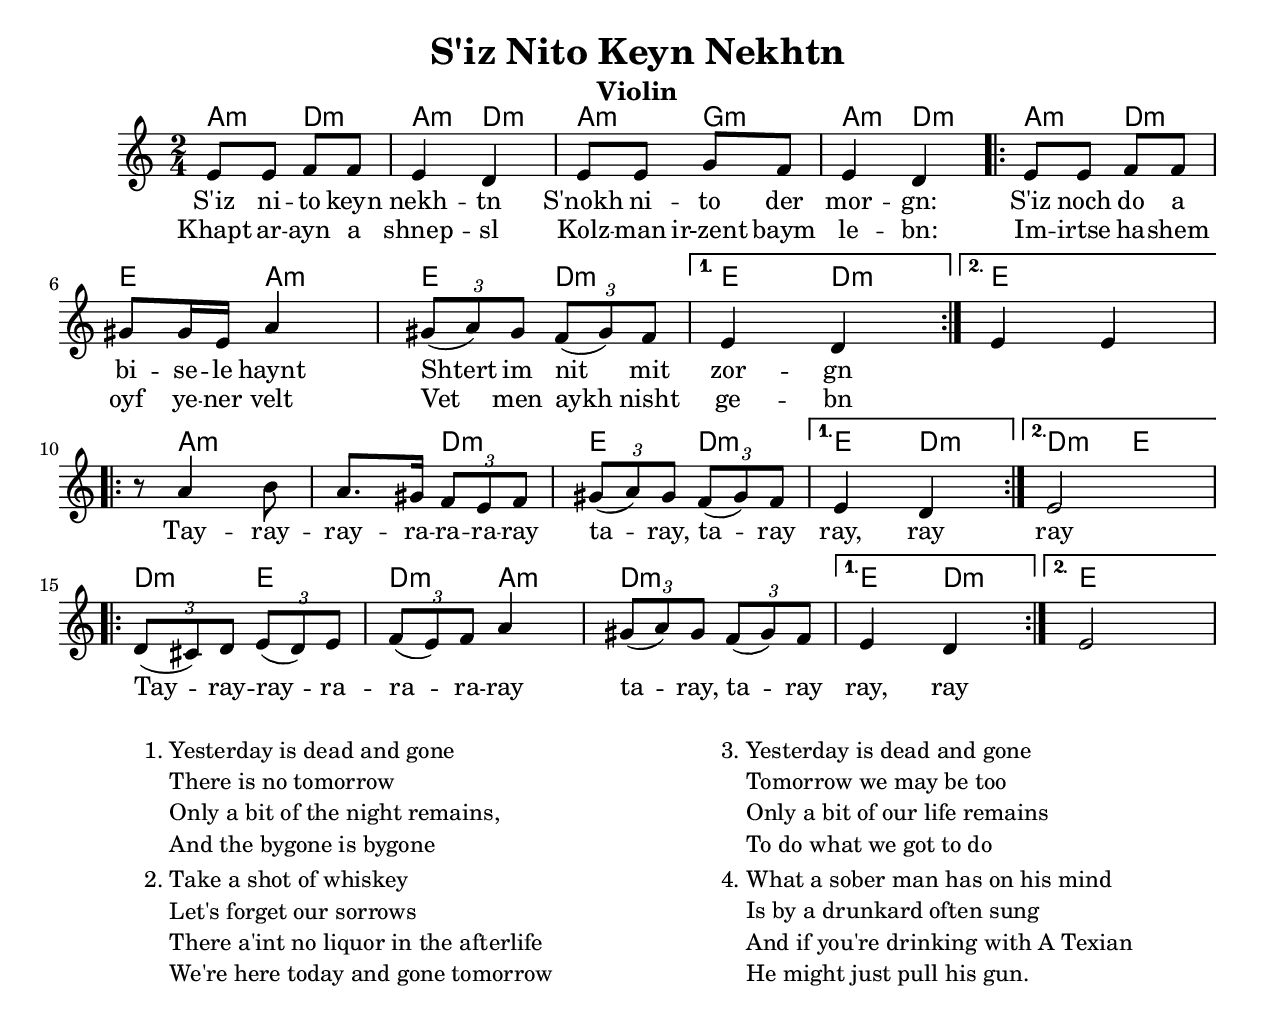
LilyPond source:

\version "2.18.0"
\include "english.ly"
%\pointAndClickOff
\paper{
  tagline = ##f
  print-all-headers = ##t
  #(set-paper-size "letter")
}
date = #(strftime "%d-%m-%Y" (localtime (current-time)))

%\markup{ \italic{ " Updated " \date  }  }

%\markup{ Got something to say? }

global = {
  \clef treble
  \key a \minor
  \time 2/4
  \set Score.markFormatter = #format-mark-box-alphabet
}

%#################################### Melody ########################
melody = \relative c' {
  \global
  %\partial 16*3 a16 d f   %lead in notes
  e8 e f f
  e4 d
  e8 e g f
  e4 d
  \repeat volta 2{
    %\mark \default
    e8 e f f
    gs8 gs16 e a4
    \tuplet 3/2 {gs8 (a) gs} \tuplet 3/2{f8(gs) f}
  }
  \alternative { {e4 d }{e4 e } }
  \break
  \repeat volta 2{
    r8 a4 b8
    a8. gs16 \tuplet 3/2{f8 e f}|
    \tuplet 3/2 {gs8(a)gs} \tuplet 3/2{f(gs)f}
  }
  \alternative{
    {e4 d}{e2}
  }
  \repeat volta 2{
    \tuplet 3/2{d8 (cs) d} \tuplet 3/2{e(d)e}|
    \tuplet 3/2 {f(e)f} a4
    \tuplet 3/2{gs8(a)gs} \tuplet 3/2 {f(gs)f}
  }
  \alternative { {e4 d }{e2 } }

}
%################################# Lyrics #####################
\addlyrics{
  S'iz ni -- to keyn nekh -- tn
  S'nokh ni -- to der mor -- gn:
  S'iz noch do a bi -- se -- le haynt
  Shtert im nit mit zor -- gn
  \skip 2 \skip 2
  Tay -- ray -- ray -- ra -- ra -- ra -- ray
  ta -- ray, ta -- ray ray, ray ray
  Tay -- ray -- ray -- ra -- ra -- ra -- ray
  ta -- ray, ta -- ray ray, ray

}
\addlyrics{
  Khapt ar -- ayn a shnep -- sl
  Kolz -- man ir-zent baym le -- bn:
  Im -- irtse ha -- shem oyf ye -- ner velt
  Vet men aykh nisht ge -- bn
}
%################################# Chords #######################
harmonies = \chordmode {
  a4:m
  d4:m
  a4:m
  d4:m
  a4:m
  g4:m
  a4:m
  d4:m
  a4:m
  d4:m
  e4
  a4:m
  e4
  d4:m
  e4
  d4:m
  e2
  %b
  s8
  a8*5:m
  d4:m
  e4
  d4:m
  e4
  d4:m
  %c
  d4:m
  e4
  d4:m
  e4
  d4:m
  a:m
  d2:m
  e4 d4:m
  e2

}

\score {
  <<
    \new ChordNames {
      \set chordChanges = ##f
      \harmonies
    }
    \new Staff
    \melody
  >>
  \header{
    title= "S'iz Nito Keyn Nekhtn"
    subtitle=""
    composer= ""
    instrument = "Violin"
    arranger= ""
  }
  \midi{\tempo 4 = 120}
  \layout{indent = 1.0\cm}
}

% more verses:
\markup{}
\markup {
  \fill-line {
    \hspace #0.1 % distance from left margin
    \column {
      \line { "1."
              \column {
                "Yesterday is dead and gone"
                "There is no tomorrow"
                "Only a bit of the night remains,"
                "And the bygone is bygone"
              }
      }
      \hspace #0.2 % vertical distance between verses
      \line { "2."
              \column {
                "Take a shot of whiskey"
                "Let's forget our sorrows"
                "There a'int no liquor in the afterlife"
                "We're here today and gone tomorrow"

              }
      }
    }
    \hspace #0.1  % horiz. distance between columns
    \column {
      \line { "3."
              \column {
                "Yesterday is dead and gone"
                "Tomorrow we may be too"
                "Only a bit of our life remains"
                "To do what we got to do"
              }
      }
      \hspace #0.2 % distance between verses
      \line { "4."
              \column {
                "What a sober man has on his mind"
                "Is by a drunkard often sung"
                "And if you're drinking with A Texian"
                "He might just pull his gun."
              }
      }
    }
    \hspace #0.1 % distance to right margin
  }
}

%}

%{
Yesterday is buried, mourn it on the morrow
Here is but ephemeral bliss, ruin it not with sorrow
So Grab yourself a bottle, while you still can swallow
You won’t cop a single drop in the world to follow
You won’t cop a single drop in the world to follow

Brothers wail and howl, let your beard be wild
That’s the way to dance away sorrow and exile
That’s the way to dance away sorrow and exile

Hulyet hulyet brider, varft mit bord un poles
Ot azoy, ot azoy tantst a yid in goles
Ot azoy, ot azoy tantst a yid in goles

%}
